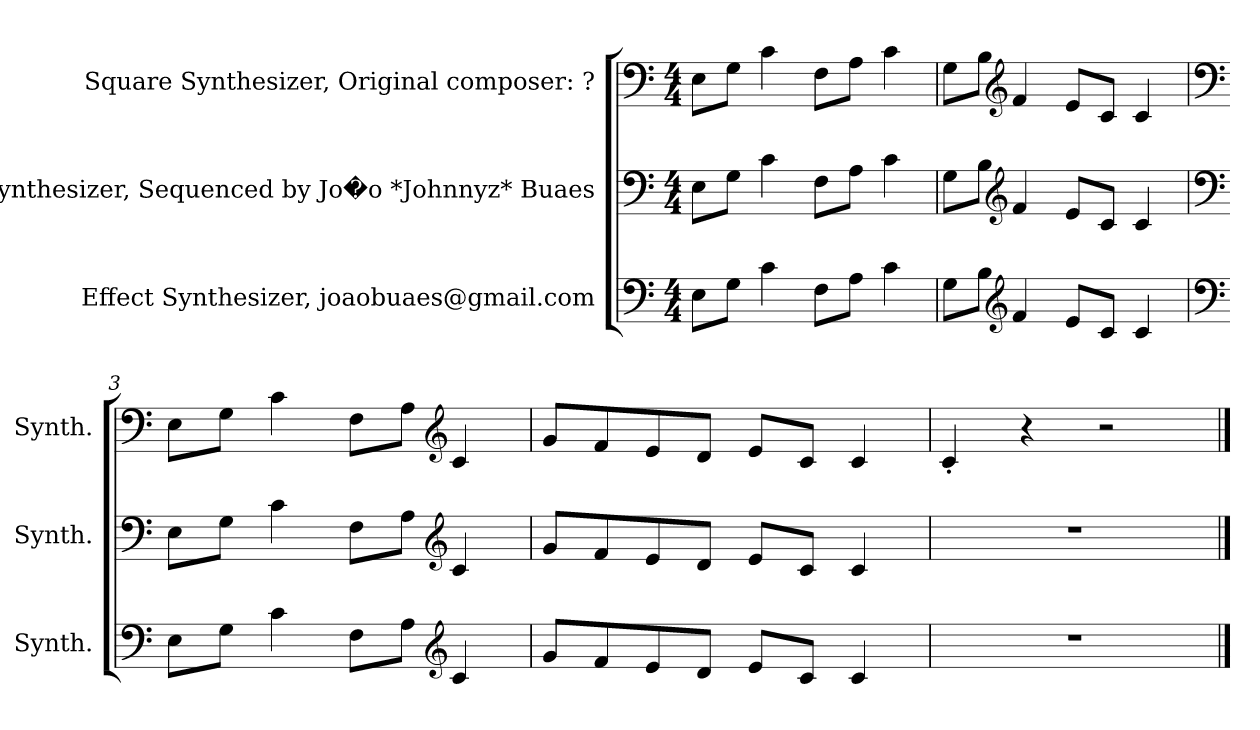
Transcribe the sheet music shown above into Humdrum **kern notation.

**kern	**kern	**kern
*part3	*part2	*part1
*staff3	*staff2	*staff1
*I"Effect Synthesizer, joaobuaes@gmail.com	*I"Square Synthesizer, Sequenced by Jo�o *Johnnyz* Buaes	*I"Square Synthesizer, Original composer: ?
*I'Synth.	*I'Synth.	*I'Synth.
*clefF4	*clefF4	*clefF4
*k[]	*k[]	*k[]
*M4/4	*M4/4	*M4/4
*MM100	*MM100	*MM100
=1	=1	=1
8E\L	8E\L	8E\L
8G\J	8G\J	8G\J
4c\	4c\	4c\
8F\L	8F\L	8F\L
8A\J	8A\J	8A\J
4c\	4c\	4c\
=2	=2	=2
8G\L	8G\L	8G\L
8B\J	8B\J	8B\J
*clefG2	*clefG2	*clefG2
4f/	4f/	4f/
8e/L	8e/L	8e/L
8c/J	8c/J	8c/J
4c/	4c/	4c/
!!LO:LB:g=z
=3	=3	=3
*clefF4	*clefF4	*clefF4
8E\L	8E\L	8E\L
8G\J	8G\J	8G\J
4c\	4c\	4c\
8F\L	8F\L	8F\L
8A\J	8A\J	8A\J
*clefG2	*clefG2	*clefG2
4c/	4c/	4c/
=4	=4	=4
8g/L	8g/L	8g/L
8f/	8f/	8f/
8e/	8e/	8e/
8d/J	8d/J	8d/J
8e/L	8e/L	8e/L
8c/J	8c/J	8c/J
4c/	4c/	4c/
=5	=5	=5
1r	1r	4c'/
.	.	4r
.	.	2r
==	==	==
*-	*-	*-
